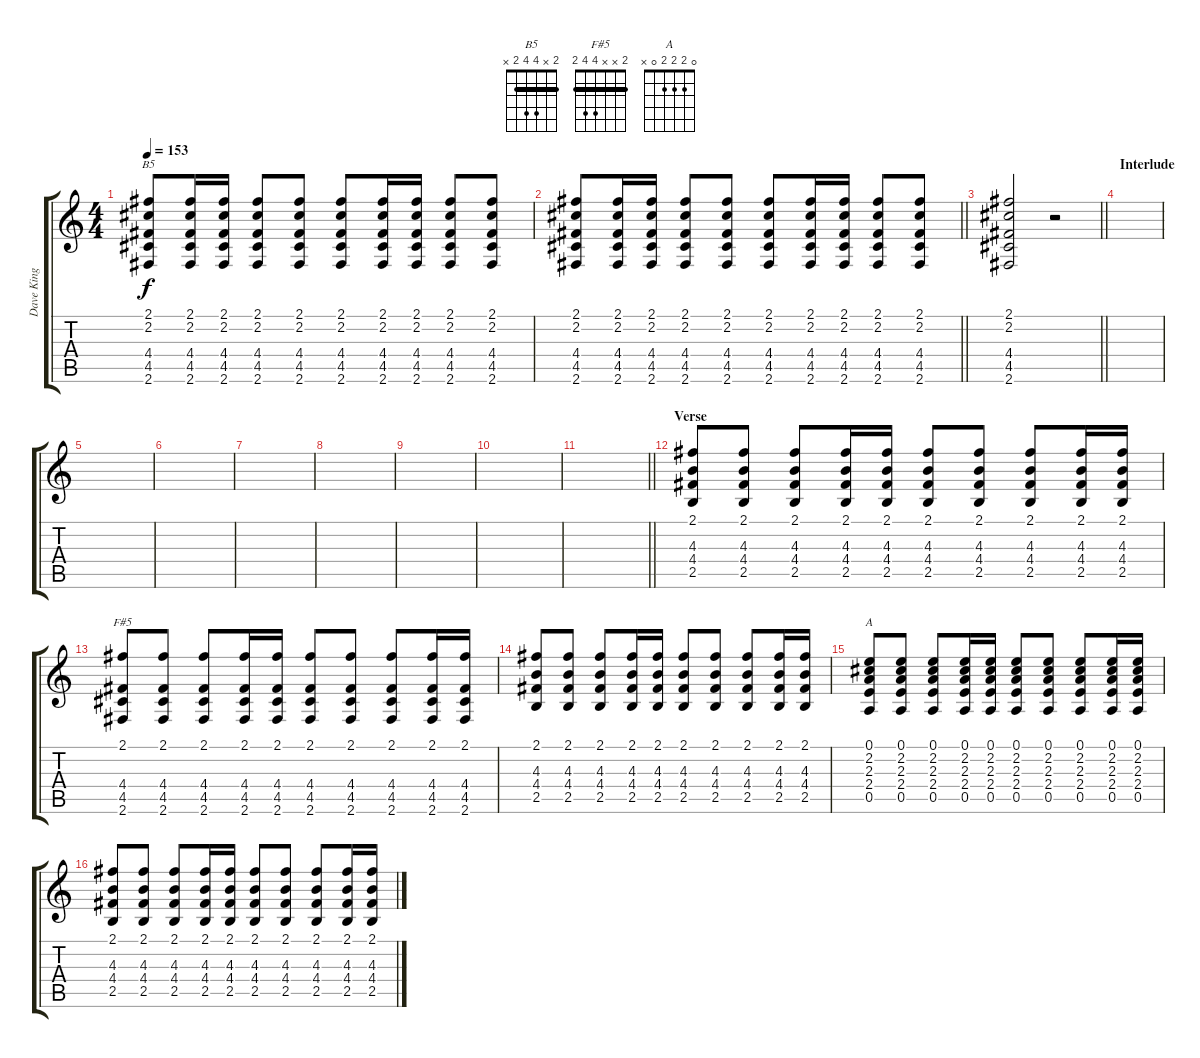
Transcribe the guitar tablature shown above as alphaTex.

\track ("Dave King" "Dave King") {instrument acousticguitarsteel}
\staff {score tabs}
\tuning (E4 B3 G3 D3 A2 E2) {hide}
\chord ("B5" 2 x 4 4 2 x) {barre 2}
\chord ("F#5" 2 x x 4 4 2) {barre 2}
\chord ("A" 0 2 2 2 0 x)
\ts (4 4)
\tempo 153
\clef g2
\ks c
(2.1 2.2 4.4 4.5 2.6).8{ch "B5" dy f} (2.1 2.2 4.4 4.5 2.6).16 (2.1 2.2 4.4 4.5 2.6).16 (2.1 2.2 4.4 4.5 2.6).8 (2.1 2.2 4.4 4.5 2.6).8 (2.1 2.2 4.4 4.5 2.6).8 (2.1 2.2 4.4 4.5 2.6).16 (2.1 2.2 4.4 4.5 2.6).16 (2.1 2.2 4.4 4.5 2.6).8 (2.1 2.2 4.4 4.5 2.6).8 |
\barLineRight lightlight
(2.1 2.2 4.4 4.5 2.6).8 (2.1 2.2 4.4 4.5 2.6).16 (2.1 2.2 4.4 4.5 2.6).16 (2.1 2.2 4.4 4.5 2.6).8 (2.1 2.2 4.4 4.5 2.6).8 (2.1 2.2 4.4 4.5 2.6).8 (2.1 2.2 4.4 4.5 2.6).16 (2.1 2.2 4.4 4.5 2.6).16 (2.1 2.2 4.4 4.5 2.6).8 (2.1 2.2 4.4 4.5 2.6).8 |
\barLineRight lightlight
(2.1 2.2 4.4 4.5 2.6).2 r.2 |
\section ("" "Interlude")
|
|
|
|
|
|
|
\barLineRight lightlight
|
\section ("" "Verse")
(2.1 4.3 4.4 2.5).8 (2.1 4.3 4.4 2.5).8 (2.1 4.3 4.4 2.5).8 (2.1 4.3 4.4 2.5).16 (2.1 4.3 4.4 2.5).16 (2.1 4.3 4.4 2.5).8 (2.1 4.3 4.4 2.5).8 (2.1 4.3 4.4 2.5).8 (2.1 4.3 4.4 2.5).16 (2.1 4.3 4.4 2.5).16 |
(2.1 4.4 4.5 2.6).8{ch "F#5"} (2.1 4.4 4.5 2.6).8 (2.1 4.4 4.5 2.6).8 (2.1 4.4 4.5 2.6).16 (2.1 4.4 4.5 2.6).16 (2.1 4.4 4.5 2.6).8 (2.1 4.4 4.5 2.6).8 (2.1 4.4 4.5 2.6).8 (2.1 4.4 4.5 2.6).16 (2.1 4.4 4.5 2.6).16 |
(2.1 4.3 4.4 2.5).8 (2.1 4.3 4.4 2.5).8 (2.1 4.3 4.4 2.5).8 (2.1 4.3 4.4 2.5).16 (2.1 4.3 4.4 2.5).16 (2.1 4.3 4.4 2.5).8 (2.1 4.3 4.4 2.5).8 (2.1 4.3 4.4 2.5).8 (2.1 4.3 4.4 2.5).16 (2.1 4.3 4.4 2.5).16 |
(0.1 2.2 2.3 2.4 0.5).8{ch "A"} (0.1 2.2 2.3 2.4 0.5).8 (0.1 2.2 2.3 2.4 0.5).8 (0.1 2.2 2.3 2.4 0.5).16 (0.1 2.2 2.3 2.4 0.5).16 (0.1 2.2 2.3 2.4 0.5).8 (0.1 2.2 2.3 2.4 0.5).8 (0.1 2.2 2.3 2.4 0.5).8 (0.1 2.2 2.3 2.4 0.5).16 (0.1 2.2 2.3 2.4 0.5).16 |
(2.1 4.3 4.4 2.5).8 (2.1 4.3 4.4 2.5).8 (2.1 4.3 4.4 2.5).8 (2.1 4.3 4.4 2.5).16 (2.1 4.3 4.4 2.5).16 (2.1 4.3 4.4 2.5).8 (2.1 4.3 4.4 2.5).8 (2.1 4.3 4.4 2.5).8 (2.1 4.3 4.4 2.5).16 (2.1 4.3 4.4 2.5).16
